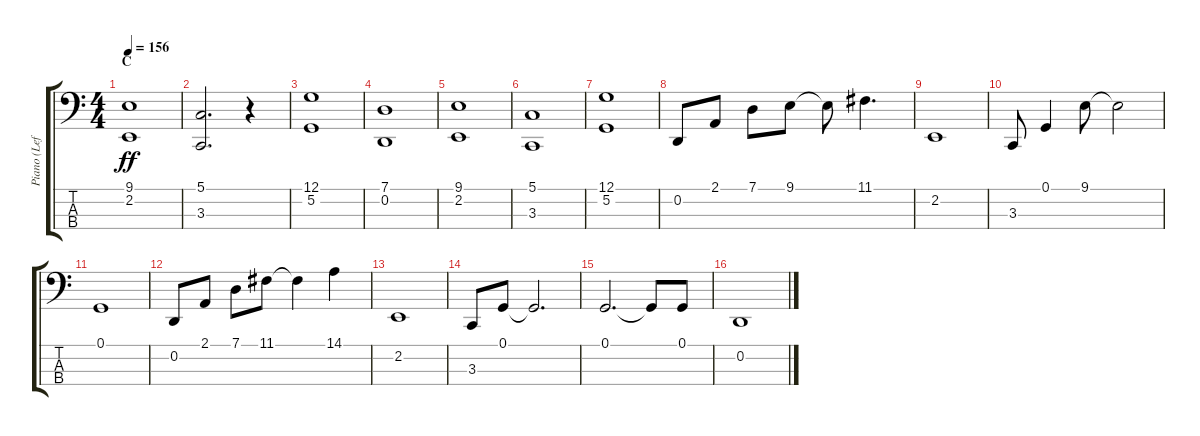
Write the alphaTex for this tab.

\track ("Piano (Left Hand)" "Piano (Lef") {instrument acousticgrandpiano}
\staff {score tabs}
\tuning (G2 D2 A1 E1) {hide}
\ts (4 4)
\section ("" "C")
\tempo 156
\clef f4
\ks c
(9.1 2.2).1{dy ff} |
(5.1 3.3).2{d} r.4 |
(12.1 5.2).1 |
(7.1 0.2).1 |
(9.1 2.2).1 |
(5.1 3.3).1 |
(12.1 5.2).1 |
0.2.8 2.1.8 7.1.8 9.1.8 9.1{t}.8 11.1.4{d} |
2.2.1 |
3.3.8 0.1.4 9.1.8 9.1{t}.2 |
0.1.1 |
0.2.8 2.1.8 7.1.8 11.1.8 11.1{t}.4 14.1.4 |
2.2.1 |
3.3.8 0.1.8 0.1{t}.2{d} |
0.1.2{d} 0.1{t}.8 0.1.8 |
0.2.1
